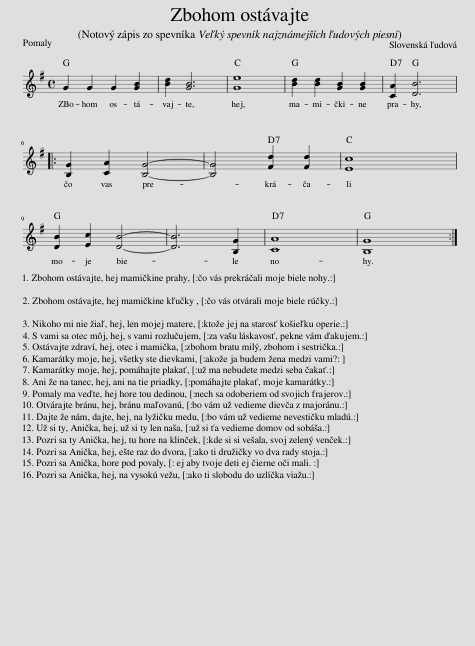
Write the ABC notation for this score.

X:1
L:1/8
M:4/4
I:linebreak $
K:G
V:1 treble
V:1
 G2 G2 G2 [GB]2 | [Bd]2 [GB]6 | [Ge]8 | [Bd]2 [Bd]2 [GB]2 [GB]2 | [CA]2 [DB]6 |:$ %5
 [B,G]2 [CA]2 [B,G]4- | [B,G]4 [Fd]2 [Fd]2 | [Ec]8 |$ [DB]2 [Ec]2 [DB]4- | [DB]6 [B,G]2 | %10
 [CA]8 | [B,G]8 :| %12
